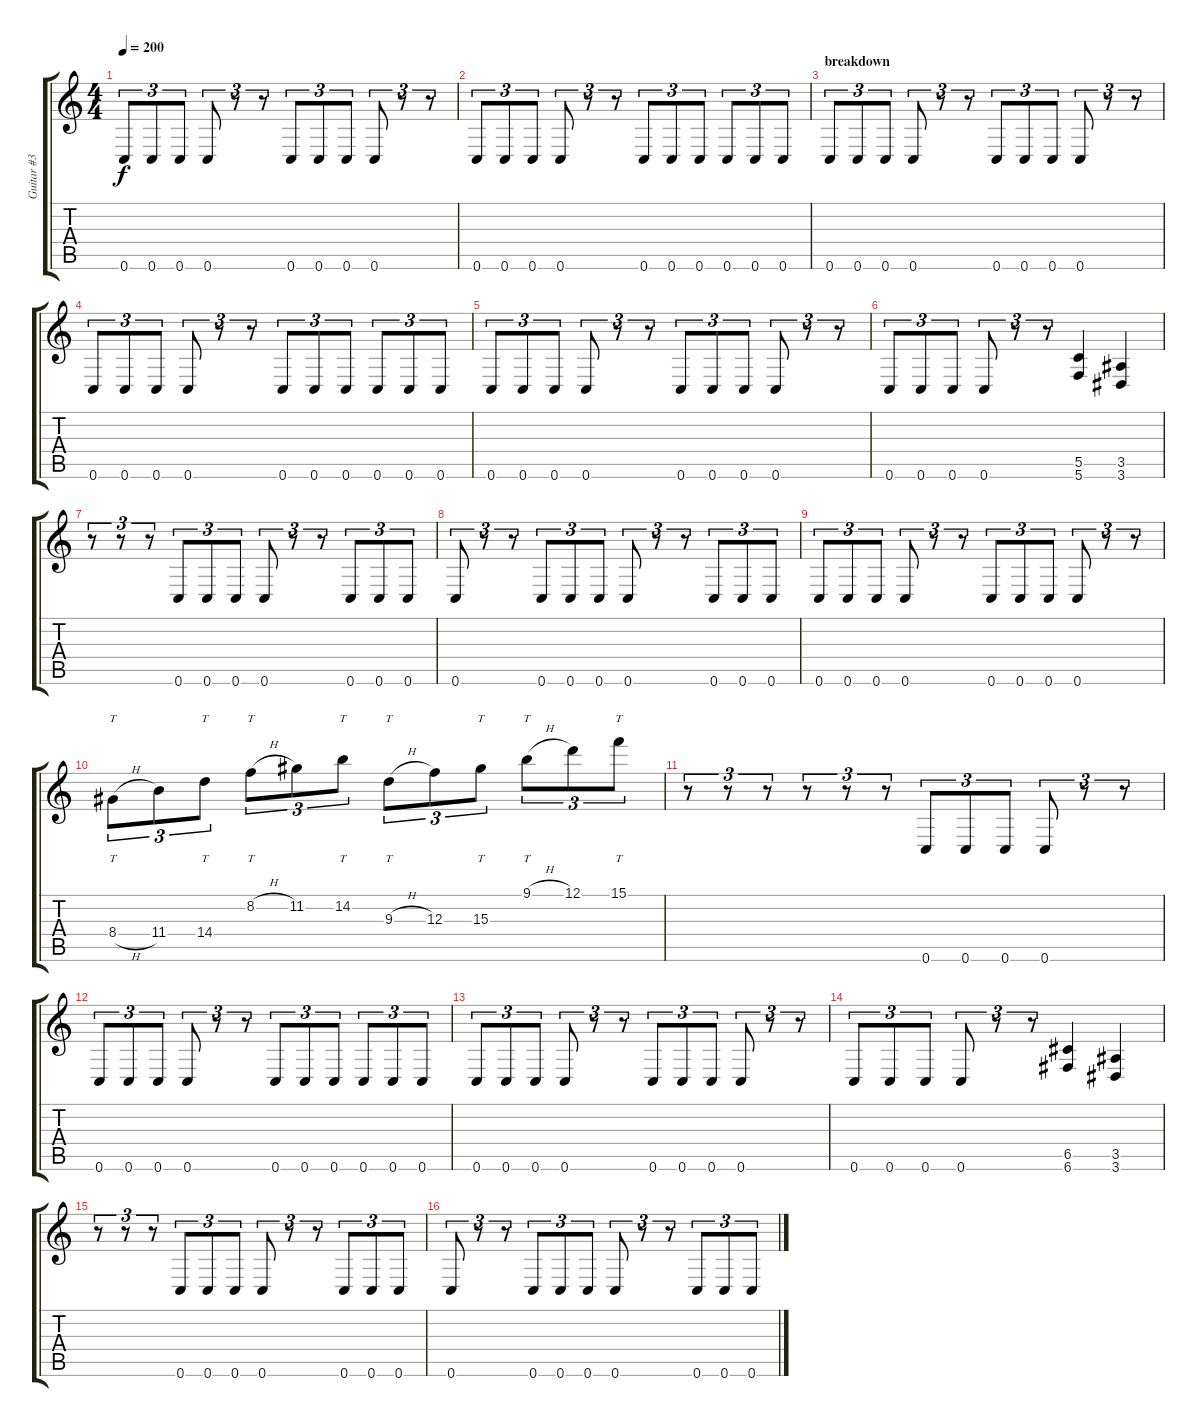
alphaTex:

\track ("Guitar #3" "Guitar #3") {instrument distortionguitar}
\staff {score tabs}
\tuning (D4 A3 F3 C3 G2 C2) {hide}
\ts (4 4)
\tempo 200
\clef g2
\ks c
0.6.8{tu (3 2) dy f} 0.6.8{tu (3 2)} 0.6.8{tu (3 2)} 0.6.8{tu (3 2)} r.8{tu (3 2)} r.8{tu (3 2)} 0.6.8{tu (3 2)} 0.6.8{tu (3 2)} 0.6.8{tu (3 2)} 0.6.8{tu (3 2)} r.8{tu (3 2)} r.8{tu (3 2)} |
0.6.8{tu (3 2)} 0.6.8{tu (3 2)} 0.6.8{tu (3 2)} 0.6.8{tu (3 2)} r.8{tu (3 2)} r.8{tu (3 2)} 0.6.8{tu (3 2)} 0.6.8{tu (3 2)} 0.6.8{tu (3 2)} 0.6.8{tu (3 2)} 0.6.8{tu (3 2)} 0.6.8{tu (3 2)} |
\section ("" "breakdown")
0.6.8{tu (3 2)} 0.6.8{tu (3 2)} 0.6.8{tu (3 2)} 0.6.8{tu (3 2)} r.8{tu (3 2)} r.8{tu (3 2)} 0.6.8{tu (3 2)} 0.6.8{tu (3 2)} 0.6.8{tu (3 2)} 0.6.8{tu (3 2)} r.8{tu (3 2)} r.8{tu (3 2)} |
0.6.8{tu (3 2)} 0.6.8{tu (3 2)} 0.6.8{tu (3 2)} 0.6.8{tu (3 2)} r.8{tu (3 2)} r.8{tu (3 2)} 0.6.8{tu (3 2)} 0.6.8{tu (3 2)} 0.6.8{tu (3 2)} 0.6.8{tu (3 2)} 0.6.8{tu (3 2)} 0.6.8{tu (3 2)} |
0.6.8{tu (3 2)} 0.6.8{tu (3 2)} 0.6.8{tu (3 2)} 0.6.8{tu (3 2)} r.8{tu (3 2)} r.8{tu (3 2)} 0.6.8{tu (3 2)} 0.6.8{tu (3 2)} 0.6.8{tu (3 2)} 0.6.8{tu (3 2)} r.8{tu (3 2)} r.8{tu (3 2)} |
0.6.8{tu (3 2)} 0.6.8{tu (3 2)} 0.6.8{tu (3 2)} 0.6.8{tu (3 2)} r.8{tu (3 2)} r.8{tu (3 2)} (5.5 5.6).4 (3.5 3.6).4 |
r.8{tu (3 2)} r.8{tu (3 2)} r.8{tu (3 2)} 0.6.8{tu (3 2)} 0.6.8{tu (3 2)} 0.6.8{tu (3 2)} 0.6.8{tu (3 2)} r.8{tu (3 2)} r.8{tu (3 2)} 0.6.8{tu (3 2)} 0.6.8{tu (3 2)} 0.6.8{tu (3 2)} |
0.6.8{tu (3 2)} r.8{tu (3 2)} r.8{tu (3 2)} 0.6.8{tu (3 2)} 0.6.8{tu (3 2)} 0.6.8{tu (3 2)} 0.6.8{tu (3 2)} r.8{tu (3 2)} r.8{tu (3 2)} 0.6.8{tu (3 2)} 0.6.8{tu (3 2)} 0.6.8{tu (3 2)} |
0.6.8{tu (3 2)} 0.6.8{tu (3 2)} 0.6.8{tu (3 2)} 0.6.8{tu (3 2)} r.8{tu (3 2)} r.8{tu (3 2)} 0.6.8{tu (3 2)} 0.6.8{tu (3 2)} 0.6.8{tu (3 2)} 0.6.8{tu (3 2)} r.8{tu (3 2)} r.8{tu (3 2)} |
8.4{h}.8{tt tu (3 2)} 11.4.8{tu (3 2)} 14.4.8{tt tu (3 2)} 8.2{h}.8{tt tu (3 2)} 11.2.8{tu (3 2)} 14.2.8{tt tu (3 2)} 9.3{h}.8{tt tu (3 2)} 12.3.8{tu (3 2)} 15.3.8{tt tu (3 2)} 9.1{h}.8{tt tu (3 2)} 12.1.8{tu (3 2)} 15.1.8{tt tu (3 2)} |
r.8{tu (3 2)} r.8{tu (3 2)} r.8{tu (3 2)} r.8{tu (3 2)} r.8{tu (3 2)} r.8{tu (3 2)} 0.6.8{tu (3 2)} 0.6.8{tu (3 2)} 0.6.8{tu (3 2)} 0.6.8{tu (3 2)} r.8{tu (3 2)} r.8{tu (3 2)} |
0.6.8{tu (3 2)} 0.6.8{tu (3 2)} 0.6.8{tu (3 2)} 0.6.8{tu (3 2)} r.8{tu (3 2)} r.8{tu (3 2)} 0.6.8{tu (3 2)} 0.6.8{tu (3 2)} 0.6.8{tu (3 2)} 0.6.8{tu (3 2)} 0.6.8{tu (3 2)} 0.6.8{tu (3 2)} |
0.6.8{tu (3 2)} 0.6.8{tu (3 2)} 0.6.8{tu (3 2)} 0.6.8{tu (3 2)} r.8{tu (3 2)} r.8{tu (3 2)} 0.6.8{tu (3 2)} 0.6.8{tu (3 2)} 0.6.8{tu (3 2)} 0.6.8{tu (3 2)} r.8{tu (3 2)} r.8{tu (3 2)} |
0.6.8{tu (3 2)} 0.6.8{tu (3 2)} 0.6.8{tu (3 2)} 0.6.8{tu (3 2)} r.8{tu (3 2)} r.8{tu (3 2)} (6.5 6.6).4 (3.5 3.6).4 |
r.8{tu (3 2)} r.8{tu (3 2)} r.8{tu (3 2)} 0.6.8{tu (3 2)} 0.6.8{tu (3 2)} 0.6.8{tu (3 2)} 0.6.8{tu (3 2)} r.8{tu (3 2)} r.8{tu (3 2)} 0.6.8{tu (3 2)} 0.6.8{tu (3 2)} 0.6.8{tu (3 2)} |
0.6.8{tu (3 2)} r.8{tu (3 2)} r.8{tu (3 2)} 0.6.8{tu (3 2)} 0.6.8{tu (3 2)} 0.6.8{tu (3 2)} 0.6.8{tu (3 2)} r.8{tu (3 2)} r.8{tu (3 2)} 0.6.8{tu (3 2)} 0.6.8{tu (3 2)} 0.6.8{tu (3 2)}
